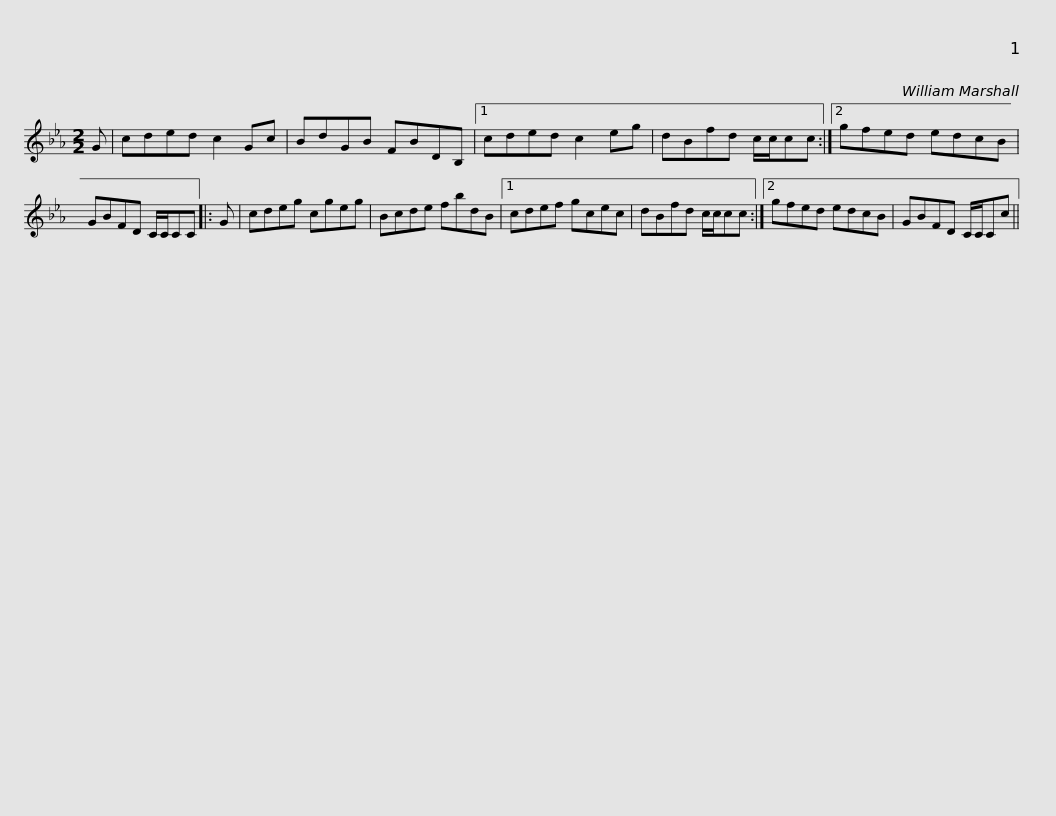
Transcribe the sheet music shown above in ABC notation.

X:1
L:1/8
M:2/2
I:linebreak $
K:Cmin
V:1 treble
V:1
 G | cded c2 Gc | BdGB FBDB, |1 cded c2 eg | dBfd c/c/cc :|2 %5
 gfed edcB |$ GBFD C/C/CC |: G | cdeg cgeg | Bcde fbdB |1 %10
 cdef gcec | dBfd c/c/cc :|2$ gfed edcB | GBFD C/C/Cc || %14
